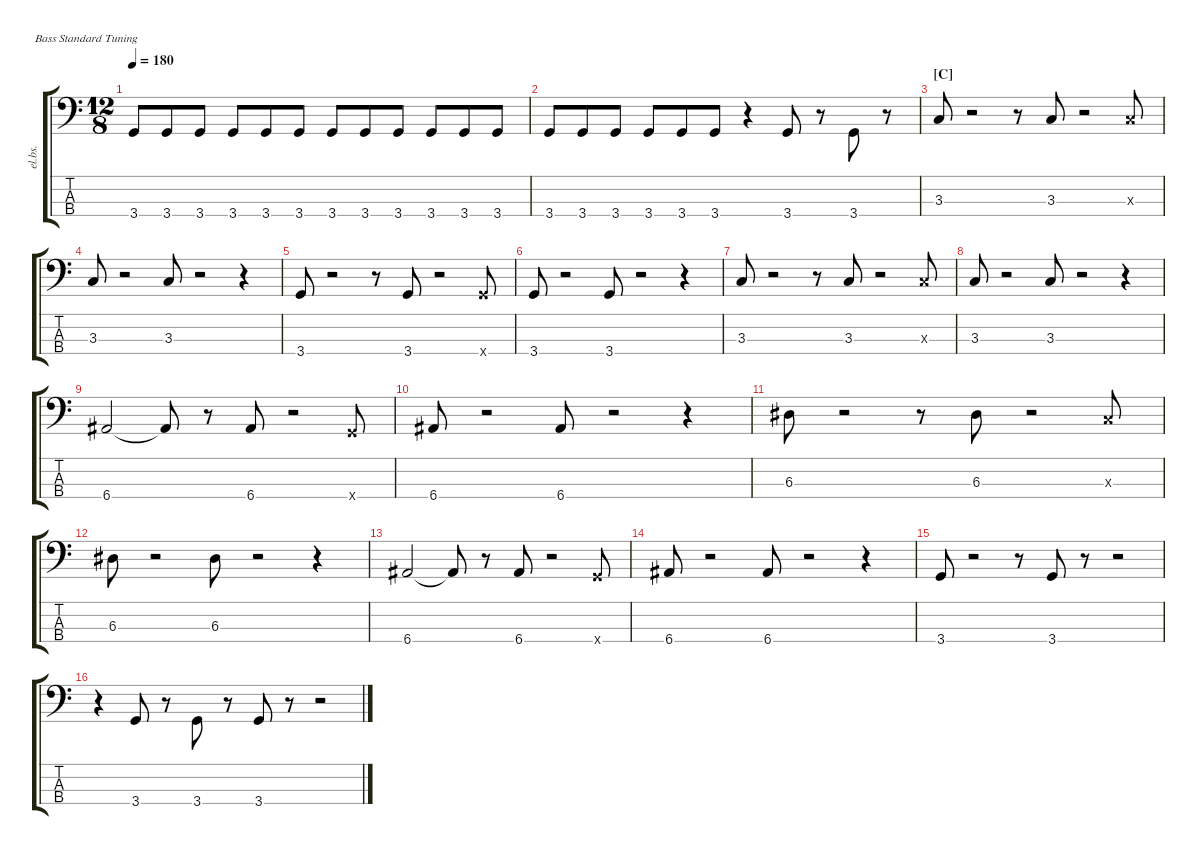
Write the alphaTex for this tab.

\defaultSystemsLayout 2
\hideDynamics
\track ("田中章弘" "el.bs.") {defaultSystemsLayout 2 instrument electricbassfinger}
\staff {score tabs}
\tuning (G2 D2 A1 E1)
\ts (12 8)
\tempo 180
\clef f4
\ks c
3.4.8{dy mf beam Up} 3.4.8{beam Up} 3.4.8{beam Up} 3.4.8{beam Up} 3.4.8{beam Up} 3.4.8{beam Up} 3.4.8{beam Up} 3.4.8{beam Up} 3.4.8{beam Up} 3.4.8{beam Up} 3.4.8{beam Up} 3.4.8{beam Up} |
3.4.8{beam Up} 3.4.8{beam Up} 3.4.8{beam Up} 3.4.8{beam Up} 3.4.8{beam Up} 3.4.8{beam Up} r.4{beam Down} 3.4.8{beam Up} r.8{beam Down} 3.4.8{beam Up} r.8{beam Down} |
\section ("C" "")
3.3.8{beam Up} r.2{beam Down} r.8{beam Down} 3.3.8{beam Up} r.2{beam Down} 3.3{x}.8{beam Up} |
3.3.8{beam Up} r.2{beam Down} 3.3.8{beam Up} r.2{beam Down} r.4{beam Down} |
3.4.8{beam Up} r.2{beam Down} r.8{beam Down} 3.4.8{beam Up} r.2{beam Down} 3.4{x}.8{beam Up} |
3.4.8{beam Up} r.2{beam Down} 3.4.8{beam Up} r.2{beam Down} r.4{beam Down} |
3.3.8{beam Up} r.2{beam Down} r.8{beam Down} 3.3.8{beam Up} r.2{beam Down} 3.3{x}.8{beam Up} |
3.3.8{beam Up} r.2{beam Down} 3.3.8{beam Up} r.2{beam Down} r.4{beam Down} |
6.4{acc #}.2{beam Up} 6.4{t acc #}.8{beam Up} r.8{beam Down} 6.4{acc #}.8{beam Up} r.2{beam Down} 3.4{x}.8{beam Up} |
6.4{acc #}.8{beam Up} r.2{beam Down} 6.4{acc #}.8{beam Up} r.2{beam Down} r.4{beam Down} |
6.3{acc #}.8{beam Down} r.2{beam Down} r.8{beam Down} 6.3{acc #}.8{beam Down} r.2{beam Down} 3.3{x}.8{beam Up} |
6.3{acc #}.8{beam Down} r.2{beam Down} 6.3{acc #}.8{beam Down} r.2{beam Down} r.4{beam Down} |
6.4{acc #}.2{beam Up} 6.4{t acc #}.8{beam Up} r.8{beam Down} 6.4{acc #}.8{beam Up} r.2{beam Down} 3.4{x}.8{beam Up} |
6.4{acc #}.8{beam Up} r.2{beam Down} 6.4{acc #}.8{beam Up} r.2{beam Down} r.4{beam Down} |
3.4.8{beam Up} r.2{beam Down} r.8{beam Down} 3.4.8{beam Up} r.8{beam Down} r.2{beam Down} |
r.4{beam Down} 3.4.8{beam Up} r.8{beam Down} 3.4.8{beam Up} r.8{beam Down} 3.4.8{beam Up} r.8{beam Down} r.2{beam Down}
